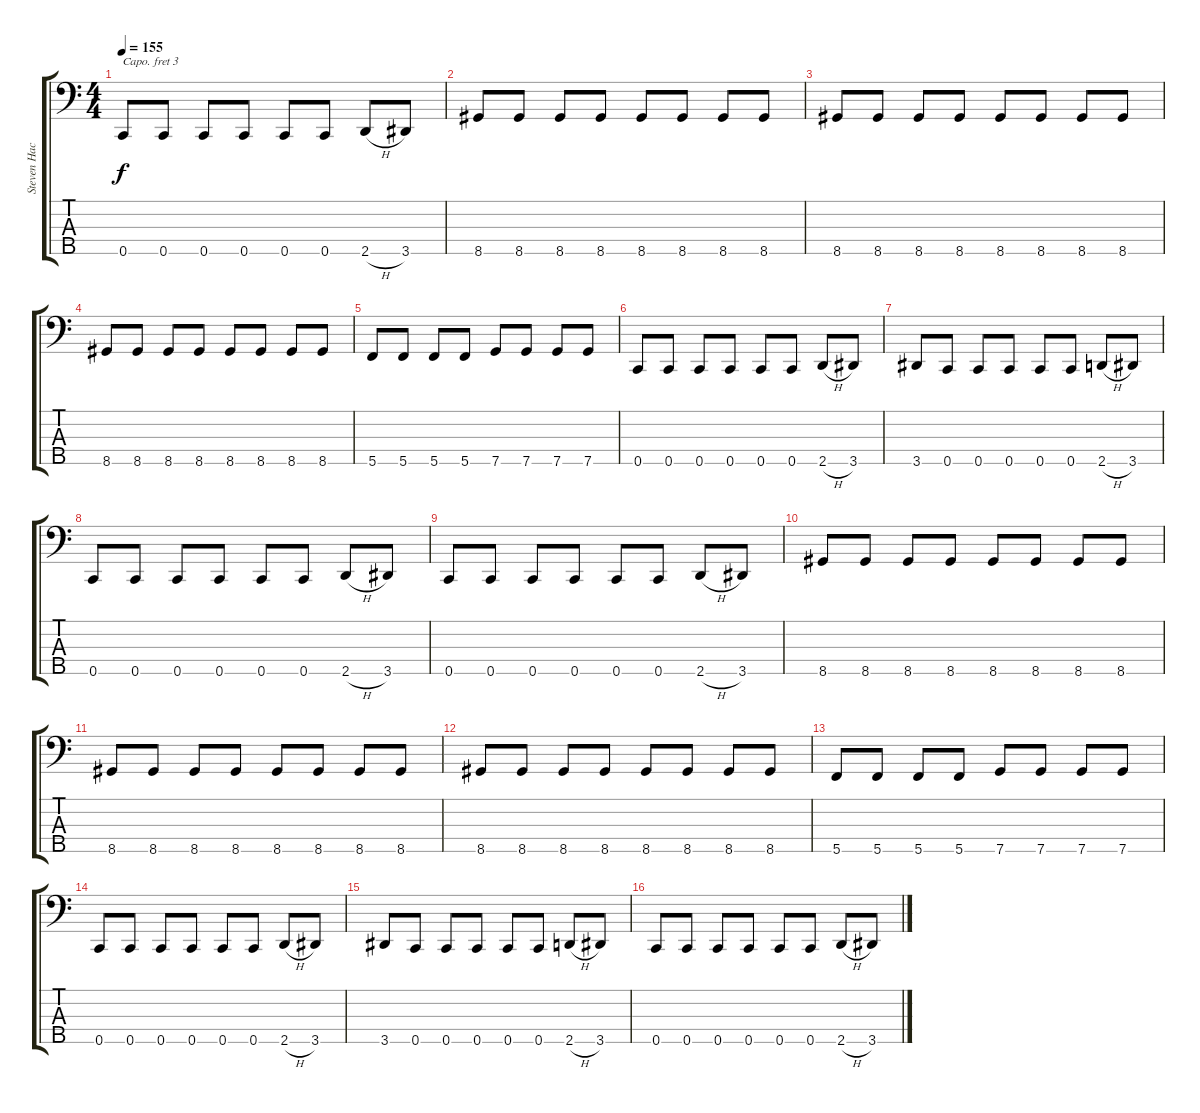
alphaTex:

\track ("Steven Hackney Bass" "Steven Hac") {instrument slapbass1 bank 255}
\staff {score tabs}
\capo 3
\tuning (G2 D2 A1 E1 A0) {hide}
\ts (4 4)
\tempo 155
\clef f4
\ks c
0.5.8{dy f} 0.5.8 0.5.8 0.5.8 0.5.8 0.5.8 2.5{h}.8 3.5.8 |
8.5.8 8.5.8 8.5.8 8.5.8 8.5.8 8.5.8 8.5.8 8.5.8 |
8.5.8 8.5.8 8.5.8 8.5.8 8.5.8 8.5.8 8.5.8 8.5.8 |
8.5.8 8.5.8 8.5.8 8.5.8 8.5.8 8.5.8 8.5.8 8.5.8 |
5.5.8 5.5.8 5.5.8 5.5.8 7.5.8 7.5.8 7.5.8 7.5.8 |
0.5.8 0.5.8 0.5.8 0.5.8 0.5.8 0.5.8 2.5{h}.8 3.5.8 |
3.5.8 0.5.8 0.5.8 0.5.8 0.5.8 0.5.8 2.5{h}.8 3.5.8 |
0.5.8 0.5.8 0.5.8 0.5.8 0.5.8 0.5.8 2.5{h}.8 3.5.8 |
0.5.8 0.5.8 0.5.8 0.5.8 0.5.8 0.5.8 2.5{h}.8 3.5.8 |
8.5.8 8.5.8 8.5.8 8.5.8 8.5.8 8.5.8 8.5.8 8.5.8 |
8.5.8 8.5.8 8.5.8 8.5.8 8.5.8 8.5.8 8.5.8 8.5.8 |
8.5.8 8.5.8 8.5.8 8.5.8 8.5.8 8.5.8 8.5.8 8.5.8 |
5.5.8 5.5.8 5.5.8 5.5.8 7.5.8 7.5.8 7.5.8 7.5.8 |
0.5.8 0.5.8 0.5.8 0.5.8 0.5.8 0.5.8 2.5{h}.8 3.5.8 |
3.5.8 0.5.8 0.5.8 0.5.8 0.5.8 0.5.8 2.5{h}.8 3.5.8 |
0.5.8 0.5.8 0.5.8 0.5.8 0.5.8 0.5.8 2.5{h}.8 3.5.8
